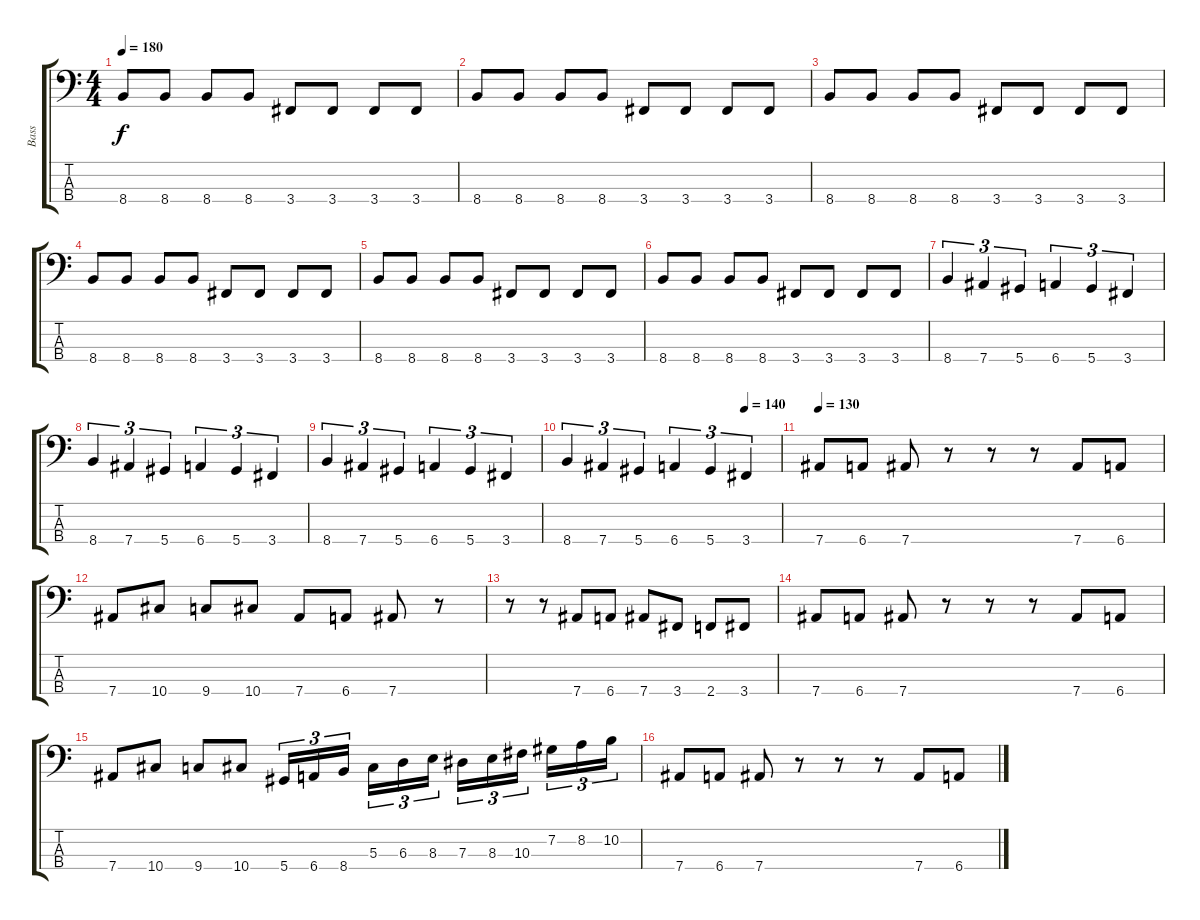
\track ("Bass" "Bass") {instrument electricbassfinger}
\staff {score tabs}
\tuning (Gb2 Db2 Ab1 Eb1) {hide}
\ts (4 4)
\tempo 180
\clef f4
\ks c
8.4.8{dy f} 8.4.8 8.4.8 8.4.8 3.4.8 3.4.8 3.4.8 3.4.8 |
8.4.8 8.4.8 8.4.8 8.4.8 3.4.8 3.4.8 3.4.8 3.4.8 |
8.4.8 8.4.8 8.4.8 8.4.8 3.4.8 3.4.8 3.4.8 3.4.8 |
8.4.8 8.4.8 8.4.8 8.4.8 3.4.8 3.4.8 3.4.8 3.4.8 |
8.4.8 8.4.8 8.4.8 8.4.8 3.4.8 3.4.8 3.4.8 3.4.8 |
8.4.8 8.4.8 8.4.8 8.4.8 3.4.8 3.4.8 3.4.8 3.4.8 |
8.4.4{tu (3 2)} 7.4.4{tu (3 2)} 5.4.4{tu (3 2)} 6.4.4{tu (3 2)} 5.4.4{tu (3 2)} 3.4.4{tu (3 2)} |
8.4.4{tu (3 2)} 7.4.4{tu (3 2)} 5.4.4{tu (3 2)} 6.4.4{tu (3 2)} 5.4.4{tu (3 2)} 3.4.4{tu (3 2)} |
8.4.4{tu (3 2)} 7.4.4{tu (3 2)} 5.4.4{tu (3 2)} 6.4.4{tu (3 2)} 5.4.4{tu (3 2)} 3.4.4{tu (3 2)} |
\tempo (140 0.8333333333333334)
8.4.4{tu (3 2)} 7.4.4{tu (3 2)} 5.4.4{tu (3 2)} 6.4.4{tu (3 2)} 5.4.4{tu (3 2)} 3.4.4{tu (3 2)} |
\tempo 130
7.4.8 6.4.8 7.4.8 r.8 r.8 r.8 7.4.8 6.4.8 |
7.4.8 10.4.8 9.4.8 10.4.8 7.4.8 6.4.8 7.4.8 r.8 |
r.8 r.8 7.4.8 6.4.8 7.4.8 3.4.8 2.4.8 3.4.8 |
7.4.8 6.4.8 7.4.8 r.8 r.8 r.8 7.4.8 6.4.8 |
7.4.8 10.4.8 9.4.8 10.4.8 5.4.16{tu (3 2)} 6.4.16{tu (3 2)} 8.4.16{tu (3 2) beam splitsecondary} 5.3.16{tu (3 2)} 6.3.16{tu (3 2)} 8.3.16{tu (3 2)} 7.3.16{tu (3 2)} 8.3.16{tu (3 2)} 10.3.16{tu (3 2) beam splitsecondary} 7.2.16{tu (3 2)} 8.2.16{tu (3 2)} 10.2.16{tu (3 2)} |
7.4.8 6.4.8 7.4.8 r.8 r.8 r.8 7.4.8 6.4.8
